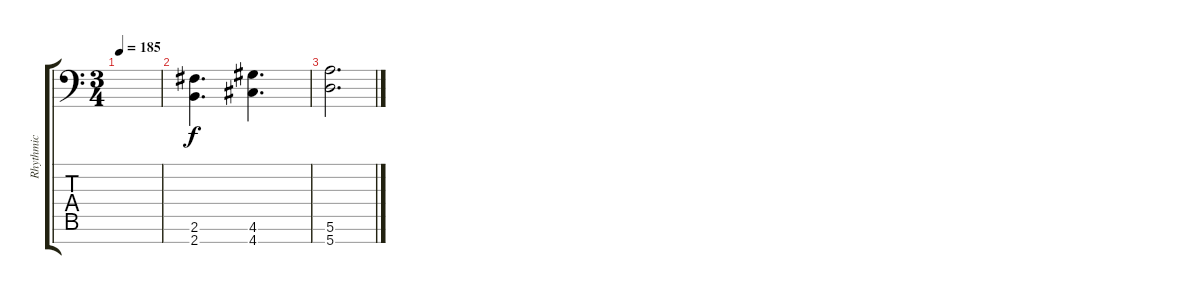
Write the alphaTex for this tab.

\track ("Rhythmic" "Rhythmic") {instrument electricguitarjazz}
\staff {score tabs}
\tuning (E4 B3 G3 D3 A2 E2 A1) {hide}
\ts (3 4)
\tempo 185
\clef f4
\ks c
|
(2.6 2.7).4{d} (4.6 4.7).4{d} |
(5.6 5.7).2{d}
